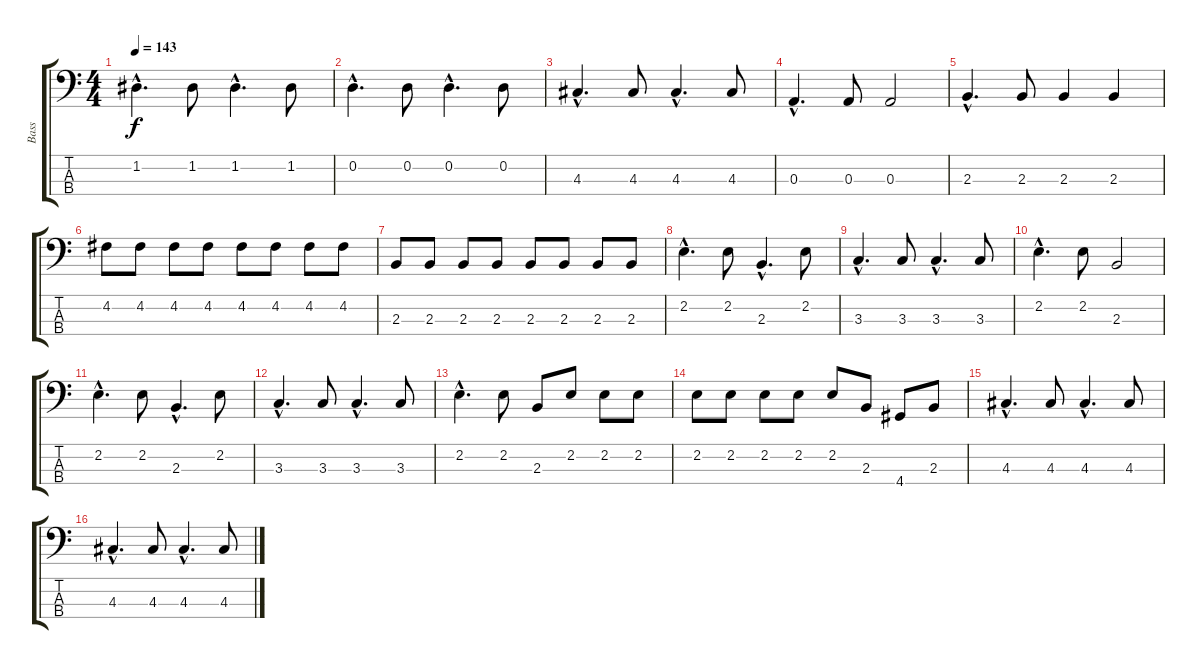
\track ("Bass" "Bass") {instrument electricbassfinger}
\staff {score tabs}
\tuning (G2 D2 A1 E1) {hide}
\ts (4 4)
\tempo 143
\clef f4
\ks c
1.2{hac}.4{d dy f} 1.2.8 1.2{hac}.4{d} 1.2.8 |
0.2{hac}.4{d} 0.2.8 0.2{hac}.4{d} 0.2.8 |
4.3{hac}.4{d} 4.3.8 4.3{hac}.4{d} 4.3.8 |
0.3{hac}.4{d} 0.3.8 0.3.2 |
2.3{hac}.4{d} 2.3.8 2.3.4 2.3.4 |
4.2.8 4.2.8 4.2.8 4.2.8 4.2.8 4.2.8 4.2.8 4.2.8 |
2.3.8 2.3.8 2.3.8 2.3.8 2.3.8 2.3.8 2.3.8 2.3.8 |
2.2{hac}.4{d} 2.2.8 2.3{hac}.4{d} 2.2.8 |
3.3{hac}.4{d} 3.3.8 3.3{hac}.4{d} 3.3.8 |
2.2{hac}.4{d} 2.2.8 2.3.2 |
2.2{hac}.4{d} 2.2.8 2.3{hac}.4{d} 2.2.8 |
3.3{hac}.4{d} 3.3.8 3.3{hac}.4{d} 3.3.8 |
2.2{hac}.4{d} 2.2.8 2.3.8 2.2.8 2.2.8 2.2.8 |
2.2.8 2.2.8 2.2.8 2.2.8 2.2.8 2.3.8 4.4.8 2.3.8 |
4.3{hac}.4{d} 4.3.8 4.3{hac}.4{d} 4.3.8 |
4.3{hac}.4{d} 4.3.8 4.3{hac}.4{d} 4.3.8
